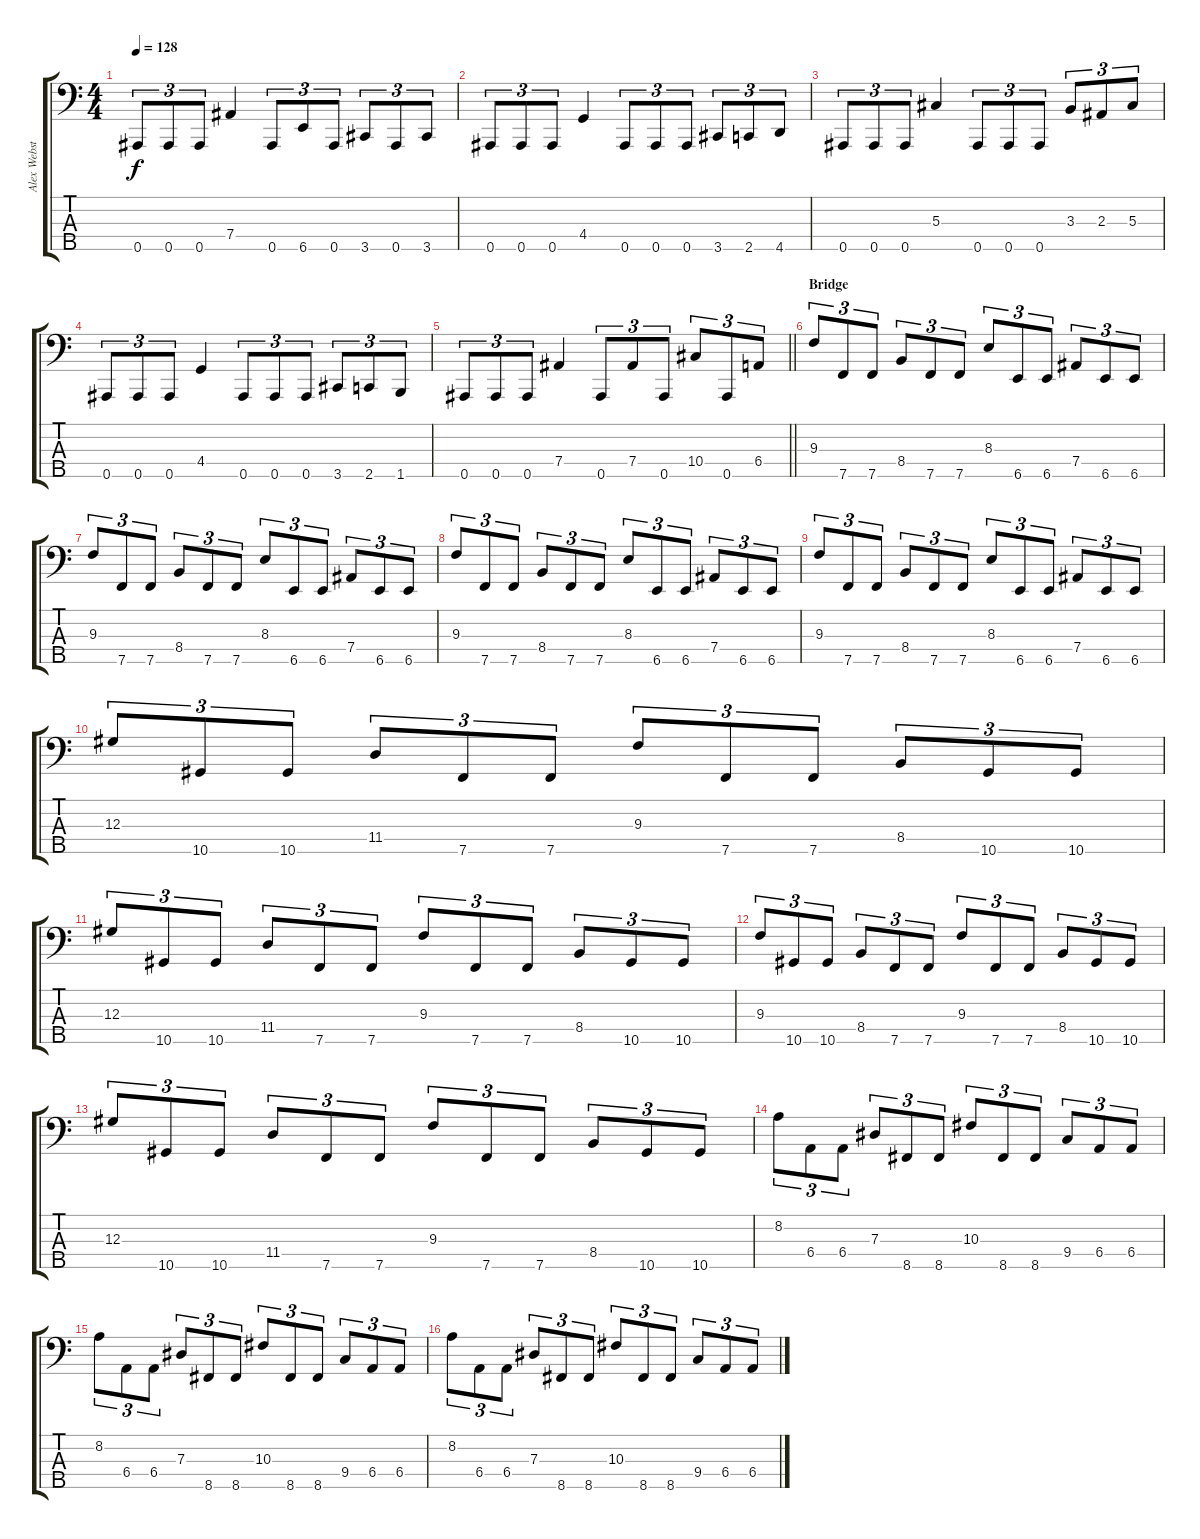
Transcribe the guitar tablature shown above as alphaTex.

\track ("Alex Webster" "Alex Webst") {instrument electricbassfinger}
\staff {score tabs}
\tuning (Gb2 Db2 Ab1 Eb1 Bb0) {hide}
\ts (4 4)
\tempo 128
\clef f4
\ks c
0.5.8{tu (3 2) dy f} 0.5.8{tu (3 2)} 0.5.8{tu (3 2)} 7.4.4 0.5.8{tu (3 2)} 6.5.8{tu (3 2)} 0.5.8{tu (3 2)} 3.5.8{tu (3 2)} 0.5.8{tu (3 2)} 3.5.8{tu (3 2)} |
0.5.8{tu (3 2)} 0.5.8{tu (3 2)} 0.5.8{tu (3 2)} 4.4.4 0.5.8{tu (3 2)} 0.5.8{tu (3 2)} 0.5.8{tu (3 2)} 3.5.8{tu (3 2)} 2.5.8{tu (3 2)} 4.5.8{tu (3 2)} |
0.5.8{tu (3 2)} 0.5.8{tu (3 2)} 0.5.8{tu (3 2)} 5.3.4 0.5.8{tu (3 2)} 0.5.8{tu (3 2)} 0.5.8{tu (3 2)} 3.3.8{tu (3 2)} 2.3.8{tu (3 2)} 5.3.8{tu (3 2)} |
0.5.8{tu (3 2)} 0.5.8{tu (3 2)} 0.5.8{tu (3 2)} 4.4.4 0.5.8{tu (3 2)} 0.5.8{tu (3 2)} 0.5.8{tu (3 2)} 3.5.8{tu (3 2)} 2.5.8{tu (3 2)} 1.5.8{tu (3 2)} |
\barLineRight lightlight
0.5.8{tu (3 2)} 0.5.8{tu (3 2)} 0.5.8{tu (3 2)} 7.4.4 0.5.8{tu (3 2)} 7.4.8{tu (3 2)} 0.5.8{tu (3 2)} 10.4.8{tu (3 2)} 0.5.8{tu (3 2)} 6.4.8{tu (3 2)} |
\section ("" "Bridge")
9.3.8{tu (3 2)} 7.5.8{tu (3 2)} 7.5.8{tu (3 2)} 8.4.8{tu (3 2)} 7.5.8{tu (3 2)} 7.5.8{tu (3 2)} 8.3.8{tu (3 2)} 6.5.8{tu (3 2)} 6.5.8{tu (3 2)} 7.4.8{tu (3 2)} 6.5.8{tu (3 2)} 6.5.8{tu (3 2)} |
9.3.8{tu (3 2)} 7.5.8{tu (3 2)} 7.5.8{tu (3 2)} 8.4.8{tu (3 2)} 7.5.8{tu (3 2)} 7.5.8{tu (3 2)} 8.3.8{tu (3 2)} 6.5.8{tu (3 2)} 6.5.8{tu (3 2)} 7.4.8{tu (3 2)} 6.5.8{tu (3 2)} 6.5.8{tu (3 2)} |
9.3.8{tu (3 2)} 7.5.8{tu (3 2)} 7.5.8{tu (3 2)} 8.4.8{tu (3 2)} 7.5.8{tu (3 2)} 7.5.8{tu (3 2)} 8.3.8{tu (3 2)} 6.5.8{tu (3 2)} 6.5.8{tu (3 2)} 7.4.8{tu (3 2)} 6.5.8{tu (3 2)} 6.5.8{tu (3 2)} |
9.3.8{tu (3 2)} 7.5.8{tu (3 2)} 7.5.8{tu (3 2)} 8.4.8{tu (3 2)} 7.5.8{tu (3 2)} 7.5.8{tu (3 2)} 8.3.8{tu (3 2)} 6.5.8{tu (3 2)} 6.5.8{tu (3 2)} 7.4.8{tu (3 2)} 6.5.8{tu (3 2)} 6.5.8{tu (3 2)} |
12.3.8{tu (3 2)} 10.5.8{tu (3 2)} 10.5.8{tu (3 2)} 11.4.8{tu (3 2)} 7.5.8{tu (3 2)} 7.5.8{tu (3 2)} 9.3.8{tu (3 2)} 7.5.8{tu (3 2)} 7.5.8{tu (3 2)} 8.4.8{tu (3 2)} 10.5.8{tu (3 2)} 10.5.8{tu (3 2)} |
12.3.8{tu (3 2)} 10.5.8{tu (3 2)} 10.5.8{tu (3 2)} 11.4.8{tu (3 2)} 7.5.8{tu (3 2)} 7.5.8{tu (3 2)} 9.3.8{tu (3 2)} 7.5.8{tu (3 2)} 7.5.8{tu (3 2)} 8.4.8{tu (3 2)} 10.5.8{tu (3 2)} 10.5.8{tu (3 2)} |
9.3.8{tu (3 2)} 10.5.8{tu (3 2)} 10.5.8{tu (3 2)} 8.4.8{tu (3 2)} 7.5.8{tu (3 2)} 7.5.8{tu (3 2)} 9.3.8{tu (3 2)} 7.5.8{tu (3 2)} 7.5.8{tu (3 2)} 8.4.8{tu (3 2)} 10.5.8{tu (3 2)} 10.5.8{tu (3 2)} |
12.3.8{tu (3 2)} 10.5.8{tu (3 2)} 10.5.8{tu (3 2)} 11.4.8{tu (3 2)} 7.5.8{tu (3 2)} 7.5.8{tu (3 2)} 9.3.8{tu (3 2)} 7.5.8{tu (3 2)} 7.5.8{tu (3 2)} 8.4.8{tu (3 2)} 10.5.8{tu (3 2)} 10.5.8{tu (3 2)} |
8.2.8{tu (3 2)} 6.4.8{tu (3 2)} 6.4.8{tu (3 2)} 7.3.8{tu (3 2)} 8.5.8{tu (3 2)} 8.5.8{tu (3 2)} 10.3.8{tu (3 2)} 8.5.8{tu (3 2)} 8.5.8{tu (3 2)} 9.4.8{tu (3 2)} 6.4.8{tu (3 2)} 6.4.8{tu (3 2)} |
8.2.8{tu (3 2)} 6.4.8{tu (3 2)} 6.4.8{tu (3 2)} 7.3.8{tu (3 2)} 8.5.8{tu (3 2)} 8.5.8{tu (3 2)} 10.3.8{tu (3 2)} 8.5.8{tu (3 2)} 8.5.8{tu (3 2)} 9.4.8{tu (3 2)} 6.4.8{tu (3 2)} 6.4.8{tu (3 2)} |
8.2.8{tu (3 2)} 6.4.8{tu (3 2)} 6.4.8{tu (3 2)} 7.3.8{tu (3 2)} 8.5.8{tu (3 2)} 8.5.8{tu (3 2)} 10.3.8{tu (3 2)} 8.5.8{tu (3 2)} 8.5.8{tu (3 2)} 9.4.8{tu (3 2)} 6.4.8{tu (3 2)} 6.4.8{tu (3 2)}
